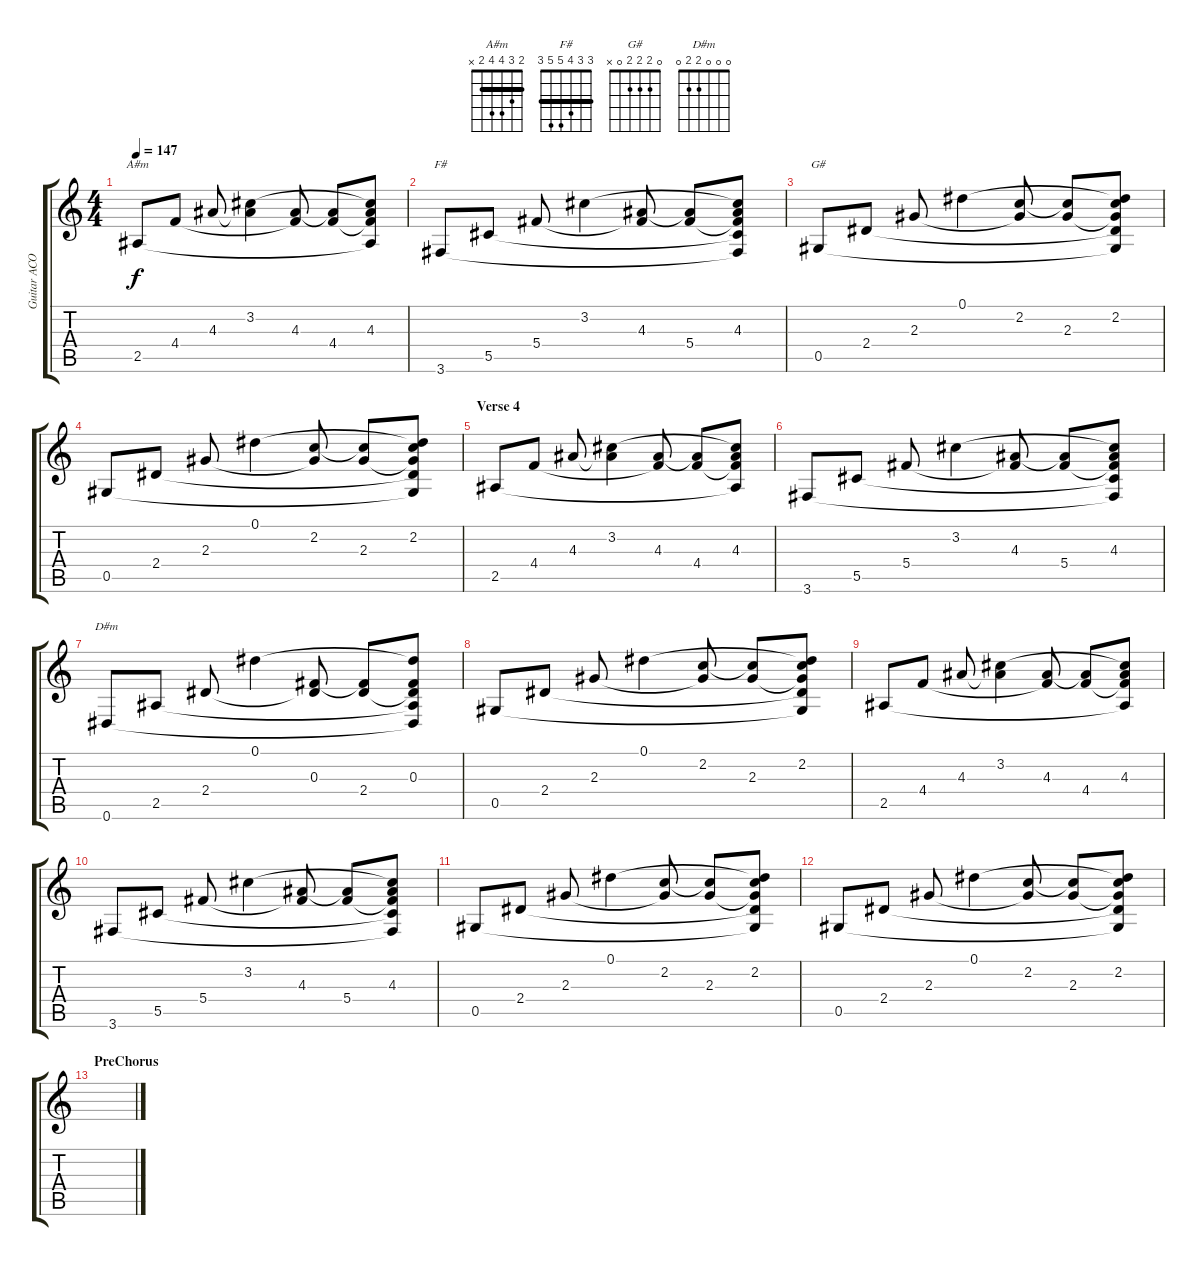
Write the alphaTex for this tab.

\track ("Guitar ACOUSTIC" "Guitar ACO") {instrument acousticguitarsteel}
\staff {score tabs}
\tuning (Eb4 Bb3 Gb3 Db3 Ab2 Eb2) {hide}
\chord ("A#m" 2 3 4 4 2 x) {barre 2}
\chord ("F#" 3 3 4 5 5 3) {barre 3}
\chord ("G#" 0 2 2 2 0 x)
\chord ("D#m" 0 0 0 2 2 0)
\ts (4 4)
\tempo 147
\clef g2
\ks c
2.5.8{ch "A#m" dy f} 4.4.8 4.3.8 (3.2 4.3{t}).4 (4.3 4.4{t}).8 (4.3{t} 4.4).8 (3.2{t} 4.3 4.4{t} 2.5{t}).8 |
3.6.8{ch "F#"} 5.5.8 5.4.8 3.2.4 (4.3 5.4{t}).8 (4.3{t} 5.4).8 (3.2{t} 4.3 5.4{t} 5.5{t} 3.6{t}).8 |
0.5.8{ch "G#"} 2.4.8 2.3.8 0.1.4 (2.2 2.3{t}).8 (2.2{t} 2.3).8 (0.1{t} 2.2 2.3{t} 2.4{t} 0.5{t}).8 |
0.5.8 2.4.8 2.3.8 0.1.4 (2.2 2.3{t}).8 (2.2{t} 2.3).8 (0.1{t} 2.2 2.3{t} 2.4{t} 0.5{t}).8 |
\section ("" "Verse 4")
2.5.8 4.4.8 4.3.8 (3.2 4.3{t}).4 (4.3 4.4{t}).8 (4.3{t} 4.4).8 (3.2{t} 4.3 4.4{t} 2.5{t}).8 |
3.6.8 5.5.8 5.4.8 3.2.4 (4.3 5.4{t}).8 (4.3{t} 5.4).8 (3.2{t} 4.3 5.4{t} 5.5{t} 3.6{t}).8 |
0.6.8{ch "D#m"} 2.5.8 2.4.8 0.1.4 (0.3 2.4{t}).8 (0.3{t} 2.4).8 (0.1{t} 0.3 2.4{t} 2.5{t} 0.6{t}).8 |
0.5.8 2.4.8 2.3.8 0.1.4 (2.2 2.3{t}).8 (2.2{t} 2.3).8 (0.1{t} 2.2 2.3{t} 2.4{t} 0.5{t}).8 |
2.5.8 4.4.8 4.3.8 (3.2 4.3{t}).4 (4.3 4.4{t}).8 (4.3{t} 4.4).8 (3.2{t} 4.3 4.4{t} 2.5{t}).8 |
3.6.8 5.5.8 5.4.8 3.2.4 (4.3 5.4{t}).8 (4.3{t} 5.4).8 (3.2{t} 4.3 5.4{t} 5.5{t} 3.6{t}).8 |
0.5.8 2.4.8 2.3.8 0.1.4 (2.2 2.3{t}).8 (2.2{t} 2.3).8 (0.1{t} 2.2 2.3{t} 2.4{t} 0.5{t}).8 |
0.5.8 2.4.8 2.3.8 0.1.4 (2.2 2.3{t}).8 (2.2{t} 2.3).8 (0.1{t} 2.2 2.3{t} 2.4{t} 0.5{t}).8 |
\section ("" "PreChorus")
